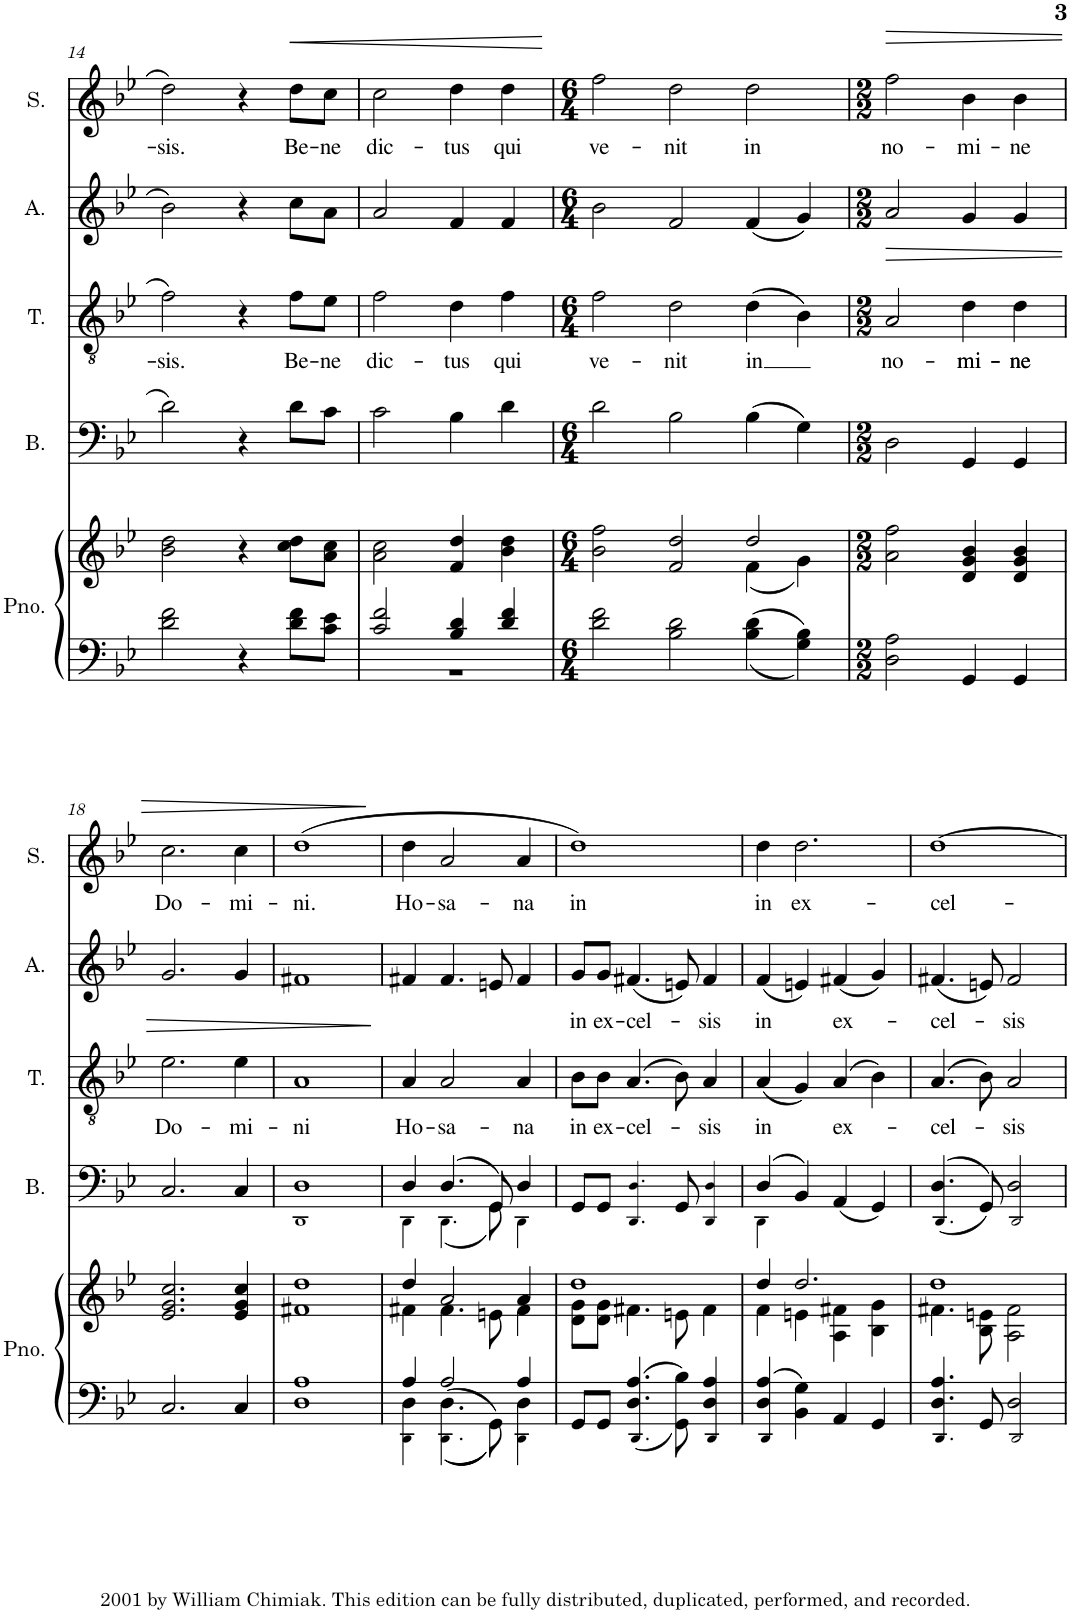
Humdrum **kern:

**kern	**kern	**kern	**kern	**text	**dynam	**kern	**text	**kern	**text	**dynam
*part5	*part5	*part4	*part3	*part3	*part3	*part2	*part2	*part1	*part1	*part1
*staff6	*staff5	*staff4	*staff3	*staff3	*staff3	*staff2	*staff2	*staff1	*staff1	*staff1
*I"Piano (for rehearsal only)	*	*I"Bass	*I"Tenor	*	*	*I"Alto	*	*I"Soprano	*	*
*I'Pno.	*	*I'B.	*I'T.	*	*	*I'A.	*	*I'S.	*	*
!!LO:PB:g=z
*clefF4	*clefG2	*clefF4	*clefGv2	*	*	*clefG2	*	*clefG2	*	*
*k[b-e-]	*k[b-e-]	*k[b-e-]	*k[b-e-]	*	*	*k[b-e-]	*	*k[b-e-]	*	*
*M4/4	*M4/4	*M4/4	*M4/4	*	*	*M4/4	*	*M4/4	*	*
=14	=14	=14	=14	=14	=14	=14	=14	=14	=14	=14
!	!	!	!	!LO:LY:b	!	!	!	!	!LO:LY:b	!
2d\ 2f\	2b-\ 2dd\	2d\	2f\	-sis.	.	2b-\	.	2dd\	-sis.	.
4r	4r	4r	4r	.	.	4r	.	4r	.	.
!	!	!	!	!LO:LY:b	!	!	!	!	!LO:LY:b	!LO:HP:b
8d\ 8f\L	8cc\ 8dd\L	8d\L	8f\L	Be-	.	8cc\L	.	8dd\L	Be-	<
!	!	!	!	!LO:LY:b	!	!	!	!	!LO:LY:b	!
8c\ 8e-\J	8a\ 8cc\J	8c\J	8e-\J	-ne	.	8a\J	.	8cc\J	-ne	.
=15	=15	=15	=15	=15	=15	=15	=15	=15	=15	=15
*^	*	*	*	*	*	*	*	*	*	*
!	!	!	!	!	!LO:LY:b	!	!	!	!	!LO:LY:b	!
2c/ 2f/	1r	2a\ 2cc\	2c\	2f\	dic-	.	2a/	.	2cc\	dic-	.
!	!	!	!	!	!LO:LY:b	!	!	!	!	!LO:LY:b	!
4B-/ 4d/	.	4f/ 4dd/	4B-\	4d\	-tus	.	4f/	.	4dd\	-tus	.
!	!	!	!	!	!LO:LY:b	!	!	!	!	!LO:LY:b	!
4d/ 4f/	.	4b-\ 4dd\	4d\	4f\	qui	.	4f/	.	4dd\	qui	.
*v	*v	*	*	*	*	*	*	*	*	*	*
.	.	.	.	.	.	.	.	.	.	[
=16	=16	=16	=16	=16	=16	=16	=16	=16	=16	=16
*M6/4	*M6/4	*M6/4	*M6/4	*	*	*M6/4	*	*M6/4	*	*
*	*^	*	*	*	*	*	*	*	*	*
!	!	!	!	!	!LO:LY:b	!	!	!	!	!LO:LY:b	!
2d\ 2f\	2b-\ 2ff\	1ryy	2d\	2f\	ve-	.	2b-\	.	2ff\	ve-	.
!	!	!	!	!	!LO:LY:b	!	!	!	!	!LO:LY:b	!
2B-\ 2d\	2f/ 2dd/	.	2B-\	2d\	-nit	.	2f/	.	2dd\	-nit	.
!	!	!	!	!	!LO:LY:b	!	!	!	!	!LO:LY:b	!
4B-\ 4d\	2dd/	(4f\	(4B-\	(4d\	in	.	(4f/	.	2dd\	in	.
4G\ 4B-\	.	4g\)	4G\)	4B-\)	.	.	4g/)	.	.	.	.
*	*v	*v	*	*	*	*	*	*	*	*	*
=17	=17	=17	=17	=17	=17	=17	=17	=17	=17	=17
*M2/2	*M2/2	*M2/2	*M2/2	*	*	*M2/2	*	*M2/2	*	*
*	*^	*	*	*	*	*	*	*	*	*
!	!	!	!	!	!LO:LY:b	!LO:HP:b	!	!	!	!LO:LY:b	!LO:HP:b
*	*v	*v	*	*	*	*	*	*	*	*	*
2D\ 2A\	2a\ 2ff\	2D\	2A/	no-	>	2a/	.	2ff\	no-	>
!	!	!	!	!LO:LY:b	!	!	!	!	!LO:LY:b	!
4GG/	4d/ 4g/ 4b-/	4GG/	4d\	-mi-	.	4g/	.	4b-\	-mi-	.
!	!	!	!	!LO:LY:b	!	!	!	!	!LO:LY:b	!
4GG/	4d/ 4g/ 4b-/	4GG/	4d\	-ne	.	4g/	.	4b-\	-ne	.
!!LO:LB:g=z
=18	=18	=18	=18	=18	=18	=18	=18	=18	=18	=18
!	!	!	!	!LO:LY:b	!	!	!	!	!LO:LY:b	!
2.C/	2.e-/ 2.g/ 2.cc/	2.C/	2.e-\	Do-	.	2.g/	.	2.cc\	Do-	.
!	!	!	!	!LO:LY:b	!	!	!	!	!LO:LY:b	!
4C/	4e-/ 4g/ 4cc/	4C/	4e-\	-mi-	.	4g/	.	4cc\	-mi-	.
=19	=19	=19	=19	=19	=19	=19	=19	=19	=19	=19
*	*	*^	*	*	*	*	*	*	*	*
!	!	!	!	!	!LO:LY:b	!	!	!	!	!LO:LY:b	!
1D 1A	1f#X 1dd	1D	1DD!	1A	-ni	.	1f#X	.	(1dd	-ni.	.
*	*	*v	*v	*	*	*	*	*	*	*	*
.	.	.	.	.	]	.	.	.	.	]
=20	=20	=20	=20	=20	=20	=20	=20	=20	=20	=20
*^	*^	*^	*	*	*	*	*	*	*	*
!	!	!	!	!	!	!	!LO:LY:b	!	!	!	!	!LO:LY:b	!
4A/	4DD!\ 4D\	4dd/	4f#X\	4D/	4DD!\	4A/	Ho-	.	4f#X/	.	4dd\	Ho-	.
!	!	!	!	!	!	!	!LO:LY:b	!	!	!	!	!LO:LY:b	!
2A/	4.DD!\ 4.D\	2a/	4.f#\	(4.D/	(4.DD!\	2A/	-sa-	.	4.f#/	.	2a/	-sa-	.
.	8GG\	.	8en\	8GG/)	8GG\)	.	.	.	8en/	.	.	.	.
!	!	!	!	!	!	!	!LO:LY:b	!	!	!	!	!LO:LY:b	!
4A/	4DD!\ 4D\	4a/	4f#\	4D/	4DD!\	4A/	-na	.	4f#/	.	4a/	-na	.
=21	=21	=21	=21	=21	=21	=21	=21	=21	=21	=21	=21	=21	=21
!	!	!	!	!	!	!	!LO:LY:b	!	!	!LO:LY:b	!	!LO:LY:b	!
*v	*v	*	*	*v	*v	*	*	*	*	*	*	*	*
8GG/L	1dd	8d\ 8g\L	8GG/L	8B-\L	in	.	8g/L	in	1dd)	in	.
!	!	!	!	!	!LO:LY:b	!	!	!LO:LY:b	!	!	!
8GG/J	.	8d\ 8g\J	8GG/J	8B-\J	ex-	.	8g/J	ex-	.	.	.
!	!	!	!	!	!LO:LY:b	!	!	!LO:LY:b	!	!	!
4.DD!/ 4.D/ 4.A/	.	4.f#X\	4.DD!/ 4.D!/	(4.A/	-cel-	.	(4.f#X/	-cel-	.	.	.
8GG\ 8B-\	.	8en\	8GG/	8B-\)	.	.	8en/)	.	.	.	.
!	!	!	!	!	!LO:LY:b	!	!	!LO:LY:b	!	!	!
4DD!/ 4D/ 4A/	.	4f#\	4DD!/ 4D!/	4A/	-sis	.	4f#/	-sis	.	.	.
=22	=22	=22	=22	=22	=22	=22	=22	=22	=22	=22	=22
*	*	*	*^	*	*	*	*	*	*	*	*
!	!	!	!	!	!	!LO:LY:b	!	!	!LO:LY:b	!	!LO:LY:b	!
4DD!/ 4D/ 4A/	4dd/	4f\	(4D/	4DD!\	(4A/	in	.	(4f/	in	4dd\	in	.
!	!	!	!	!	!	!	!	!	!	!	!LO:LY:b	!
4BB-\ 4G\	2.dd/	4en\	4BB-/)	2.ryy	4G/)	.	.	4en/)	.	2.dd\	ex-	.
!	!	!	!	!	!	!LO:LY:b	!	!	!LO:LY:b	!	!	!
4AA/	.	4A\ 4f#X\	(4AA/	.	(4A/	ex-	.	(4f#X/	ex-	.	.	.
4GG/	.	4B-\ 4g\	4GG/)	.	4B-\)	.	.	4g/)	.	.	.	.
*	*	*	*v	*v	*	*	*	*	*	*	*	*
=23	=23	=23	=23	=23	=23	=23	=23	=23	=23	=23	=23
!	!	!	!	!	!LO:LY:b	!	!	!LO:LY:b	!	!LO:LY:b	!
4.DD!/ 4.D/ 4.A/	1dd	4.f#X\	((>4.DD!/ 4.D/	(4.A/	-cel-	.	(4.f#X/	-cel-	[1dd	-cel-	.
8GG/	.	8B-\ 8en\	8GG/))	8B-\)	.	.	8en/)	.	.	.	.
!	!	!	!	!	!LO:LY:b	!	!	!LO:LY:b	!	!	!
2DD!/ 2D/	.	2A\ 2f#\	2DD!/ 2D/	2A/	-sis	.	2f#/	-sis	.	.	.
*	*v	*v	*	*	*	*	*	*	*	*	*
=	=	=	=	=	=	=	=	=	=	=
*-	*-	*-	*-	*-	*-	*-	*-	*-	*-	*-
